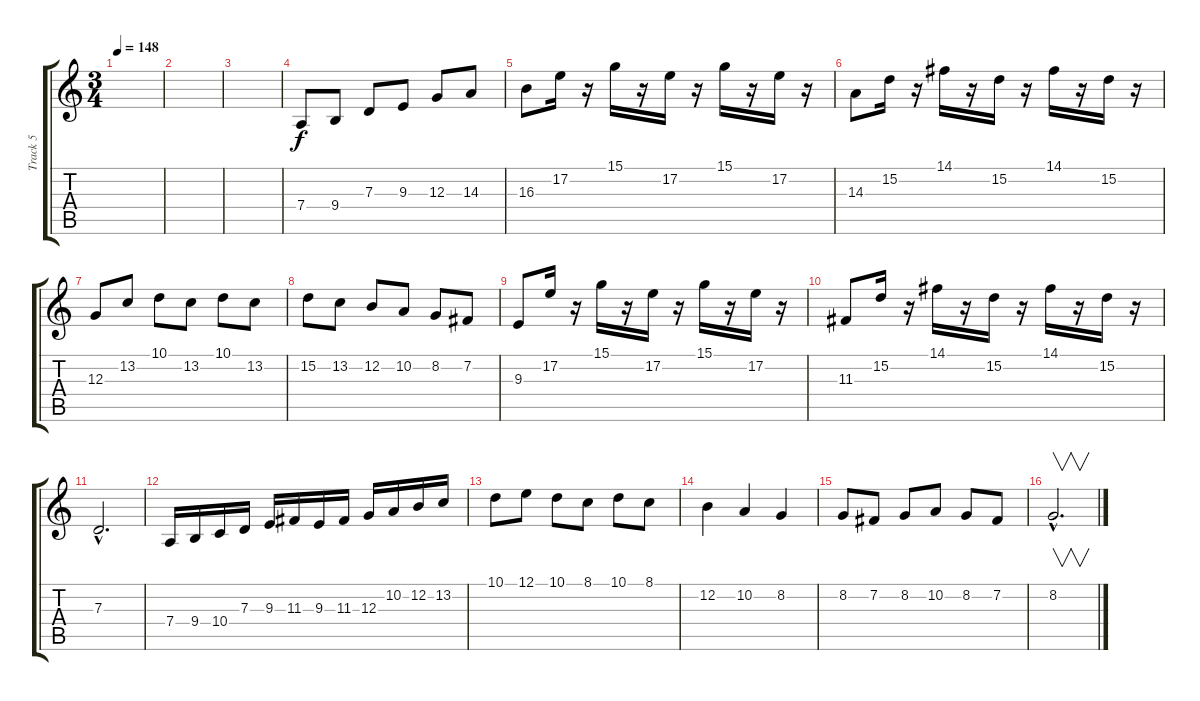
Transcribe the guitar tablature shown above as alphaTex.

\track ("Track 5" "Track 5") {instrument violin}
\staff {score tabs}
\tuning (E4 B3 G3 D3 A2 E2) {hide}
\ts (3 4)
\tempo 148
\clef g2
\ks c
|
|
|
7.4.8 9.4.8 7.3.8 9.3.8 12.3.8 14.3.8 |
16.3.8 17.2.16 r.16 15.1.16 r.16 17.2.16 r.16 15.1.16 r.16 17.2.16 r.16 |
14.3.8 15.2.16 r.16 14.1.16 r.16 15.2.16 r.16 14.1.16 r.16 15.2.16 r.16 |
12.3.8 13.2.8 10.1.8 13.2.8 10.1.8 13.2.8 |
15.2.8 13.2.8 12.2.8 10.2.8 8.2.8 7.2.8 |
9.3.8 17.2.16 r.16 15.1.16 r.16 17.2.16 r.16 15.1.16 r.16 17.2.16 r.16 |
11.3.8 15.2.16 r.16 14.1.16 r.16 15.2.16 r.16 14.1.16 r.16 15.2.16 r.16 |
7.3{hac}.2{d} |
7.4.16{volume 16} 9.4.16 10.4.16 7.3.16 9.3.16 11.3.16 9.3.16 11.3.16 12.3.16 10.2.16 12.2.16 13.2.16 |
10.1.8{volume 13} 12.1.8 10.1.8 8.1.8 10.1.8 8.1.8 |
12.2.4 10.2.4 8.2.4 |
8.2.8 7.2.8 8.2.8 10.2.8 8.2.8 7.2.8 |
8.2{hac}.2{v d}
